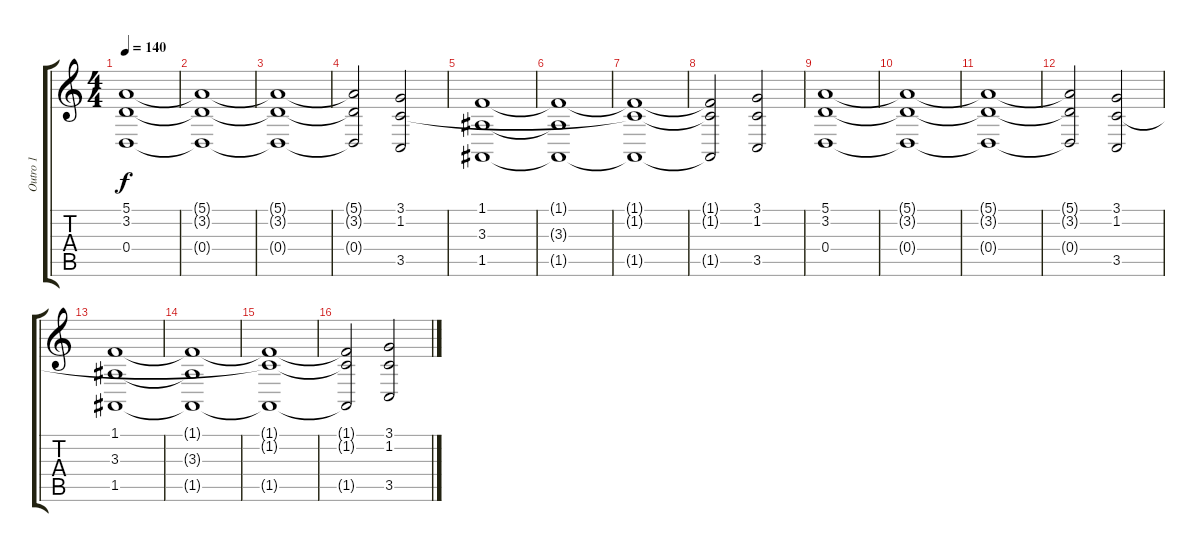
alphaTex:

\track ("Outro 1" "Outro 1") {instrument lead3calliope}
\staff {score tabs}
\tuning (E4 B3 G3 D3 A2 D2) {hide}
\ts (4 4)
\tempo 140
\clef g2
\ks c
(5.1 3.2 0.4).1{dy f} |
(5.1{t} 3.2{t} 0.4{t}).1 |
(5.1{t} 3.2{t} 0.4{t}).1 |
(5.1{t} 3.2{t} 0.4{t}).2 (3.1 1.2 3.5).2 |
(1.1 3.3 1.5).1 |
(1.1{t} 3.3{t} 1.5{t}).1 |
(1.1{t} 1.2{t} 1.5{t}).1 |
(1.1{t} 1.2{t} 1.5{t}).2 (3.1 1.2 3.5).2 |
(5.1 3.2 0.4).1 |
(5.1{t} 3.2{t} 0.4{t}).1 |
(5.1{t} 3.2{t} 0.4{t}).1 |
(5.1{t} 3.2{t} 0.4{t}).2 (3.1 1.2 3.5).2 |
(1.1 3.3 1.5).1 |
(1.1{t} 3.3{t} 1.5{t}).1 |
(1.1{t} 1.2{t} 1.5{t}).1 |
(1.1{t} 1.2{t} 1.5{t}).2 (3.1 1.2 3.5).2
